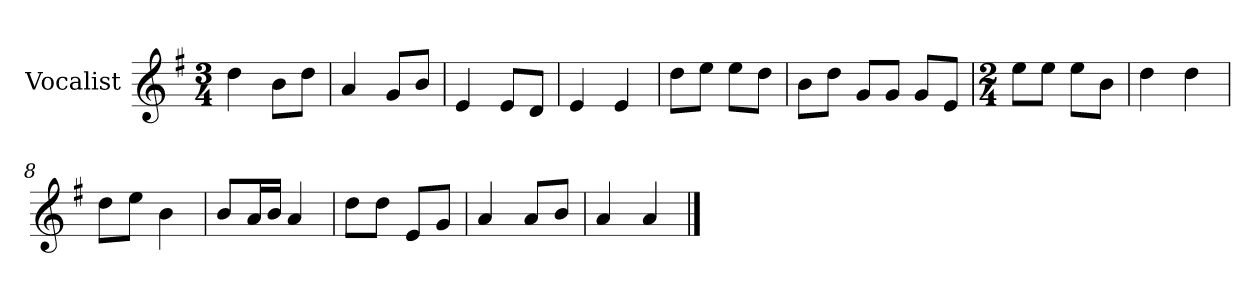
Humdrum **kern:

**kern
*part1
*staff1
*I"Vocalist
*k[f#]
*G:
*M3/4
=
4dd
8bL
8ddJ
=1
4a
8gL
8bJ
=2
4e
8eL
8dJ
=3
4e
4e
=4
8ddL
8eeJ
8eeL
8ddJ
=5
8bL
8ddJ
8gL
8gJ
8gL
8eJ
=6
*M2/4
8eeL
8eeJ
8eeL
8bJ
=7
4dd
4dd
=8
8ddL
8eeJ
4b
=9
8bL
16aL
16bJJ
4a
=10
8ddL
8ddJ
8eL
8gJ
=11
4a
8aL
8bJ
=12
4a
4a
==
*-
